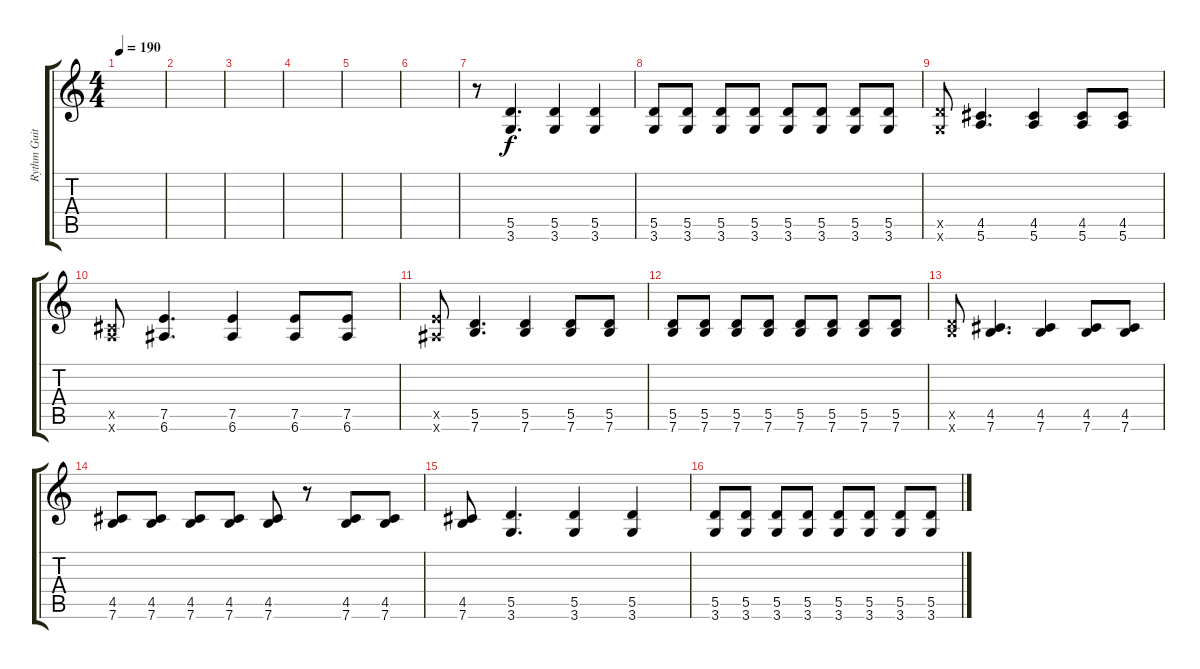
\track ("Rythm Guitar" "Rythm Guit") {instrument distortionguitar}
\staff {score tabs}
\tuning (E4 B3 G3 D3 A2 E2) {hide}
\ts (4 4)
\tempo 190
\clef g2
\ks c
|
|
|
|
|
|
r.8 (5.5 3.6).4{d} (5.5 3.6).4 (5.5 3.6).4 |
(5.5 3.6).8 (5.5 3.6).8 (5.5 3.6).8 (5.5 3.6).8 (5.5 3.6).8 (5.5 3.6).8 (5.5 3.6).8 (5.5 3.6).8 |
(5.5{x} 3.6{x}).8 (4.5 5.6).4{d} (4.5 5.6).4 (4.5 5.6).8 (4.5 5.6).8 |
(4.5{x} 5.6{x}).8 (7.5 6.6).4{d} (7.5 6.6).4 (7.5 6.6).8 (7.5 6.6).8 |
(7.5{x} 6.6{x}).8 (5.5 7.6).4{d} (5.5 7.6).4 (5.5 7.6).8 (5.5 7.6).8 |
(5.5 7.6).8 (5.5 7.6).8 (5.5 7.6).8 (5.5 7.6).8 (5.5 7.6).8 (5.5 7.6).8 (5.5 7.6).8 (5.5 7.6).8 |
(5.5{x} 7.6{x}).8 (4.5 7.6).4{d} (4.5 7.6).4 (4.5 7.6).8 (4.5 7.6).8 |
(4.5 7.6).8 (4.5 7.6).8 (4.5 7.6).8 (4.5 7.6).8 (4.5 7.6).8 r.8 (4.5 7.6).8 (4.5 7.6).8 |
(4.5 7.6).8 (5.5 3.6).4{d} (5.5 3.6).4 (5.5 3.6).4 |
(5.5 3.6).8 (5.5 3.6).8 (5.5 3.6).8 (5.5 3.6).8 (5.5 3.6).8 (5.5 3.6).8 (5.5 3.6).8 (5.5 3.6).8
